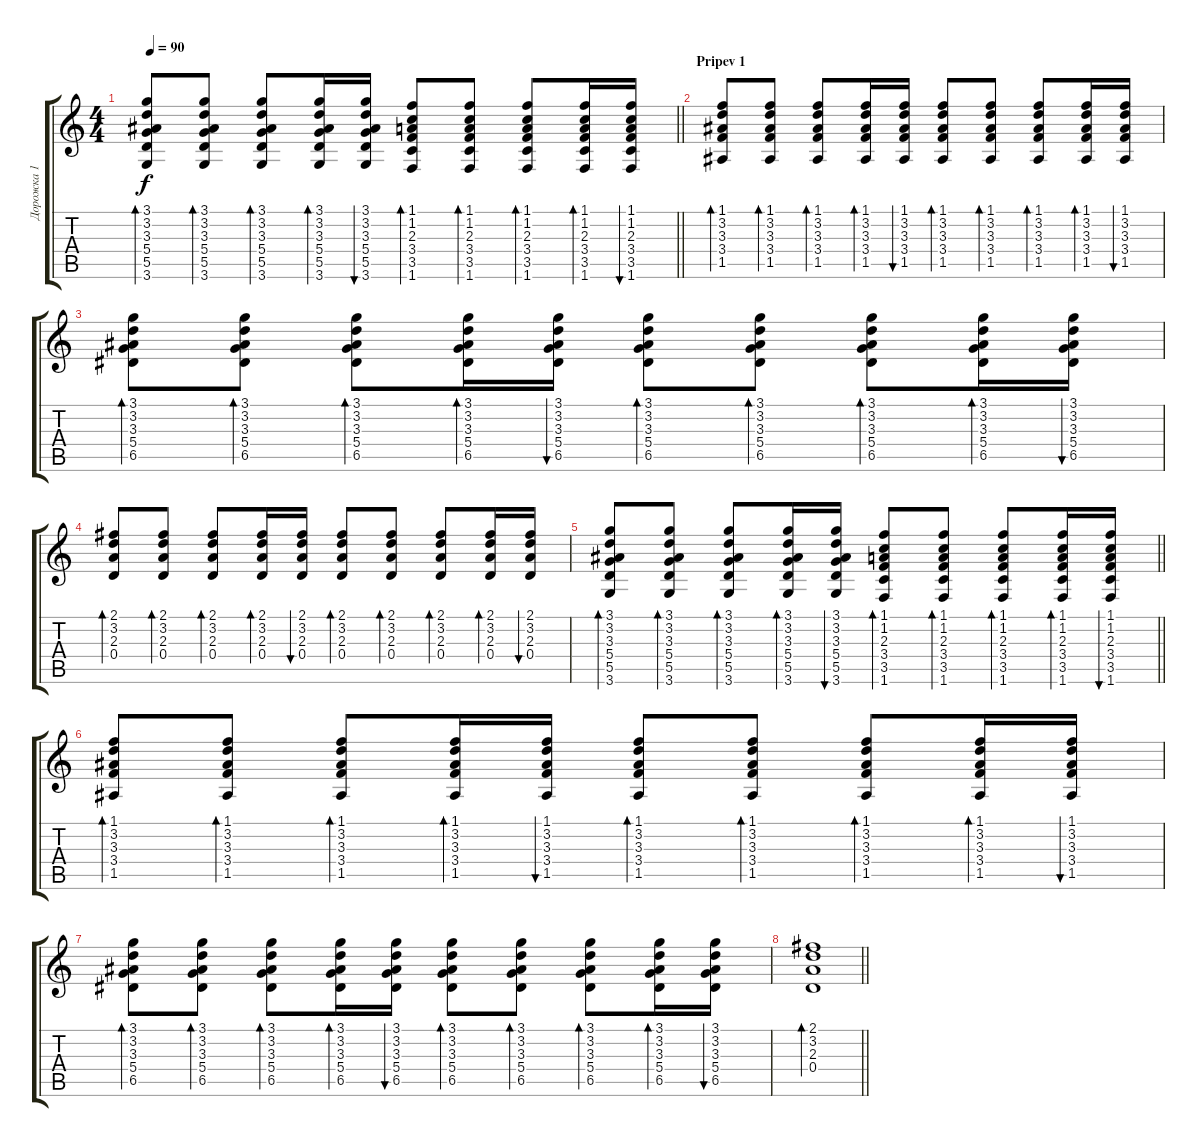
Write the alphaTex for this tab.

\track ("Дорожка 1" "Дорожка 1") {instrument acousticguitarnylon}
\staff {score tabs}
\tuning (E4 B3 G3 D3 A2 E2) {hide}
\ts (4 4)
\tempo 90
\clef g2
\barLineRight lightlight
\ks c
(3.1 3.2 3.3 5.4 5.5 3.6).8{bd 60 dy f} (3.1 3.2 3.3 5.4 5.5 3.6).8{bd 60} (3.1 3.2 3.3 5.4 5.5 3.6).8{bd 60} (3.1 3.2 3.3 5.4 5.5 3.6).16{bd 60} (3.1 3.2 3.3 5.4 5.5 3.6).16{bu 60} (1.1 1.2 2.3 3.4 3.5 1.6).8{bd 60} (1.1 1.2 2.3 3.4 3.5 1.6).8{bd 60} (1.1 1.2 2.3 3.4 3.5 1.6).8{bd 60} (1.1 1.2 2.3 3.4 3.5 1.6).16{bd 60} (1.1 1.2 2.3 3.4 3.5 1.6).16{bu 60} |
\section ("" "Pripev 1")
(1.1 3.2 3.3 3.4 1.5).8{bd 60} (1.1 3.2 3.3 3.4 1.5).8{bd 60} (1.1 3.2 3.3 3.4 1.5).8{bd 60} (1.1 3.2 3.3 3.4 1.5).16{bd 60} (1.1 3.2 3.3 3.4 1.5).16{bu 60} (1.1 3.2 3.3 3.4 1.5).8{bd 60} (1.1 3.2 3.3 3.4 1.5).8{bd 60} (1.1 3.2 3.3 3.4 1.5).8{bd 60} (1.1 3.2 3.3 3.4 1.5).16{bd 60} (1.1 3.2 3.3 3.4 1.5).16{bu 60} |
(3.1 3.2 3.3 5.4 6.5).8{bd 60} (3.1 3.2 3.3 5.4 6.5).8{bd 60} (3.1 3.2 3.3 5.4 6.5).8{bd 60} (3.1 3.2 3.3 5.4 6.5).16{bd 60} (3.1 3.2 3.3 5.4 6.5).16{bu 60} (3.1 3.2 3.3 5.4 6.5).8{bd 60} (3.1 3.2 3.3 5.4 6.5).8{bd 60} (3.1 3.2 3.3 5.4 6.5).8{bd 60} (3.1 3.2 3.3 5.4 6.5).16{bd 60} (3.1 3.2 3.3 5.4 6.5).16{bu 60} |
(2.1 3.2 2.3 0.4).8{bd 60} (2.1 3.2 2.3 0.4).8{bd 60} (2.1 3.2 2.3 0.4).8{bd 60} (2.1 3.2 2.3 0.4).16{bd 60} (2.1 3.2 2.3 0.4).16{bu 60} (2.1 3.2 2.3 0.4).8{bd 60} (2.1 3.2 2.3 0.4).8{bd 60} (2.1 3.2 2.3 0.4).8{bd 60} (2.1 3.2 2.3 0.4).16{bd 60} (2.1 3.2 2.3 0.4).16{bu 60} |
\barLineRight lightlight
(3.1 3.2 3.3 5.4 5.5 3.6).8{bd 60} (3.1 3.2 3.3 5.4 5.5 3.6).8{bd 60} (3.1 3.2 3.3 5.4 5.5 3.6).8{bd 60} (3.1 3.2 3.3 5.4 5.5 3.6).16{bd 60} (3.1 3.2 3.3 5.4 5.5 3.6).16{bu 60} (1.1 1.2 2.3 3.4 3.5 1.6).8{bd 60} (1.1 1.2 2.3 3.4 3.5 1.6).8{bd 60} (1.1 1.2 2.3 3.4 3.5 1.6).8{bd 60} (1.1 1.2 2.3 3.4 3.5 1.6).16{bd 60} (1.1 1.2 2.3 3.4 3.5 1.6).16{bu 60} |
(1.1 3.2 3.3 3.4 1.5).8{bd 60} (1.1 3.2 3.3 3.4 1.5).8{bd 60} (1.1 3.2 3.3 3.4 1.5).8{bd 60} (1.1 3.2 3.3 3.4 1.5).16{bd 60} (1.1 3.2 3.3 3.4 1.5).16{bu 60} (1.1 3.2 3.3 3.4 1.5).8{bd 60} (1.1 3.2 3.3 3.4 1.5).8{bd 60} (1.1 3.2 3.3 3.4 1.5).8{bd 60} (1.1 3.2 3.3 3.4 1.5).16{bd 60} (1.1 3.2 3.3 3.4 1.5).16{bu 60} |
(3.1 3.2 3.3 5.4 6.5).8{bd 60} (3.1 3.2 3.3 5.4 6.5).8{bd 60} (3.1 3.2 3.3 5.4 6.5).8{bd 60} (3.1 3.2 3.3 5.4 6.5).16{bd 60} (3.1 3.2 3.3 5.4 6.5).16{bu 60} (3.1 3.2 3.3 5.4 6.5).8{bd 60} (3.1 3.2 3.3 5.4 6.5).8{bd 60} (3.1 3.2 3.3 5.4 6.5).8{bd 60} (3.1 3.2 3.3 5.4 6.5).16{bd 60} (3.1 3.2 3.3 5.4 6.5).16{bu 60} |
\barLineRight lightlight
(2.1 3.2 2.3 0.4).1{bd 60}
